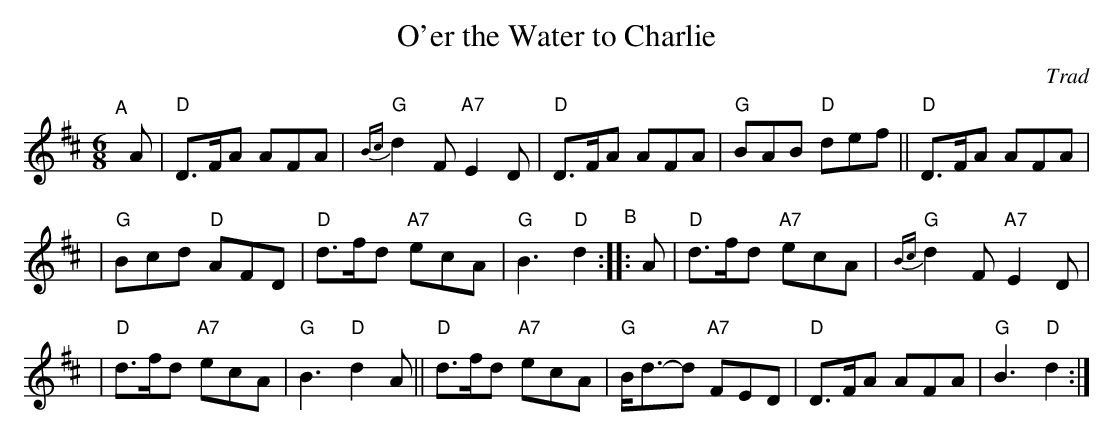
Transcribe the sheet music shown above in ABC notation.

X:1
T: O'er the Water to Charlie
O: Trad
M: 6/8
L: 1/8
K: D
"^A"[|] A | "D"D>FA AFA | "G"{Bc}d2F "A7"E2D | "D"D>FA AFA | "G"BAB "D"def || "D"D>FA AFA |
| "G"Bcd "D"AFD | "D"d>fd "A7"ecA | "G"B3 "D"d2 "^B":: A | "D"d>fd "A7"ecA | "G"{Bc}d2F "A7"E2D |
| "D"d>fd "A7"ecA | "G"B3 "D"d2A || "D"d>fd "A7"ecA | "G"B<d-d "A7"FED | "D"D>FA AFA | "G"B3 "D"d2 :|
